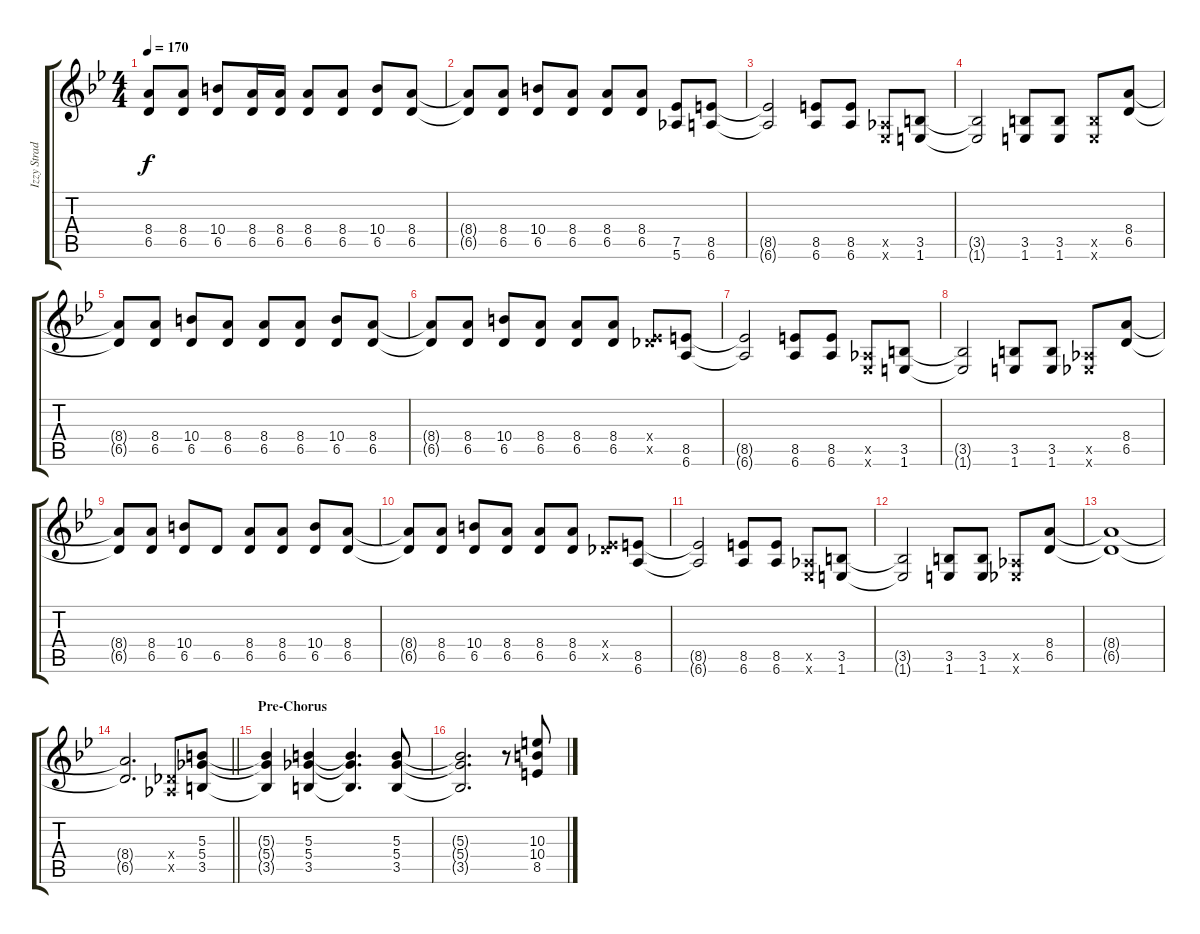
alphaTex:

\track ("Izzy Stradlin - Rhytm Guitar" "Izzy Strad") {instrument overdrivenguitar}
\staff {score tabs}
\tuning (Eb4 Bb3 Gb3 Db3 Ab2 Eb2) {hide}
\ts (4 4)
\tempo 170
\clef g2
\ks bb
(8.4{t} 6.5{t}).8{dy f} (8.4 6.5).8 (10.4 6.5).8 (8.4 6.5).16 (8.4 6.5).16 (8.4 6.5).8 (8.4 6.5).8 (10.4 6.5).8 (8.4 6.5).8 |
(8.4{t} 6.5{t}).8 (8.4 6.5).8 (10.4 6.5).8 (8.4 6.5).8 (8.4 6.5).8 (8.4 6.5).8 (7.5 5.6).8 (8.5 6.6).8 |
(8.5{t} 6.6{t}).2 (8.5 6.6).8 (8.5 6.6).8 (0.5{x} 0.6{x}).8 (3.5 1.6).8 |
(3.5{t} 1.6{t}).2 (3.5 1.6).8 (3.5 1.6).8 (3.5{x} 1.6{x}).8 (8.4 6.5).8 |
(8.4{t} 6.5{t}).8 (8.4 6.5).8 (10.4 6.5).8 (8.4 6.5).8 (8.4 6.5).8 (8.4 6.5).8 (10.4 6.5).8 (8.4 6.5).8 |
(8.4{t} 6.5{t}).8 (8.4 6.5).8 (10.4 6.5).8 (8.4 6.5).8 (8.4 6.5).8 (8.4 6.5).8 (0.4{x} 7.5{x}).8 (8.5 6.6).8 |
(8.5{t} 6.6{t}).2 (8.5 6.6).8 (8.5 6.6).8 (0.5{x} 0.6{x}).8 (3.5 1.6).8 |
(3.5{t} 1.6{t}).2 (3.5 1.6).8 (3.5 1.6).8 (0.5{x} 0.6{x}).8 (8.4 6.5).8 |
(8.4{t} 6.5{t}).8 (8.4 6.5).8 (10.4 6.5).8 6.5.8 (8.4 6.5).8 (8.4 6.5).8 (10.4 6.5).8 (8.4 6.5).8 |
(8.4{t} 6.5{t}).8 (8.4 6.5).8 (10.4 6.5).8 (8.4 6.5).8 (8.4 6.5).8 (8.4 6.5).8 (0.4{x} 7.5{x}).8 (8.5 6.6).8 |
(8.5{t} 6.6{t}).2 (8.5 6.6).8 (8.5 6.6).8 (0.5{x} 0.6{x}).8 (3.5 1.6).8 |
(3.5{t} 1.6{t}).2 (3.5 1.6).8 (3.5 1.6).8 (0.5{x} 0.6{x}).8 (8.4 6.5).8 |
(8.4{t} 6.5{t}).1 |
\barLineRight lightlight
(8.4{t} 6.5{t}).2{d} (0.4{x} 0.5{x}).8 (5.3 5.4 3.5).8 |
\section ("" "Pre-Chorus")
(5.3{t} 5.4{t} 3.5{t}).4 (5.3 5.4 3.5).4 (5.3{t} 5.4{t} 3.5{t}).4{d} (5.3 5.4 3.5).8 |
(5.3{t} 5.4{t} 3.5{t}).2{d} r.8 (10.3 10.4 8.5).8
